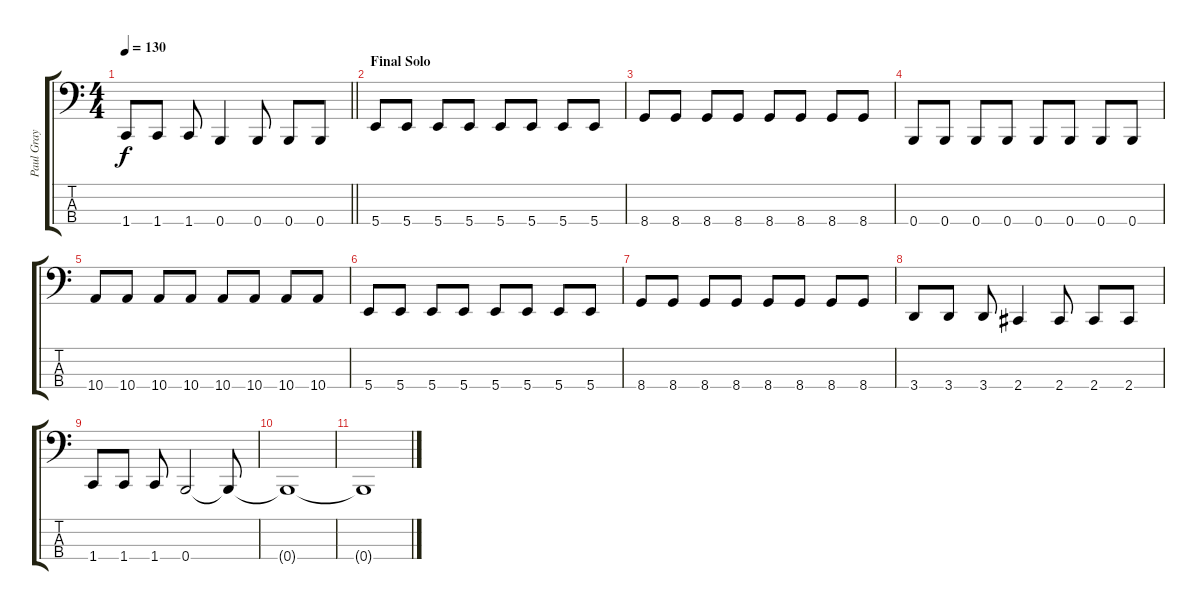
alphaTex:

\track ("Paul Gray" "Paul Gray") {instrument electricbassfinger}
\staff {score tabs}
\tuning (E2 B1 Gb1 B0) {hide}
\ts (4 4)
\tempo 130
\clef f4
\barLineRight lightlight
\ks c
1.4.8{dy f} 1.4.8 1.4.8 0.4.4 0.4.8 0.4.8 0.4.8 |
\section ("" "Final Solo")
5.4.8 5.4.8 5.4.8 5.4.8 5.4.8 5.4.8 5.4.8 5.4.8 |
8.4.8 8.4.8 8.4.8 8.4.8 8.4.8 8.4.8 8.4.8 8.4.8 |
0.4.8 0.4.8 0.4.8 0.4.8 0.4.8 0.4.8 0.4.8 0.4.8 |
10.4.8 10.4.8 10.4.8 10.4.8 10.4.8 10.4.8 10.4.8 10.4.8 |
5.4.8 5.4.8 5.4.8 5.4.8 5.4.8 5.4.8 5.4.8 5.4.8 |
8.4.8 8.4.8 8.4.8 8.4.8 8.4.8 8.4.8 8.4.8 8.4.8 |
3.4.8 3.4.8 3.4.8 2.4.4 2.4.8 2.4.8 2.4.8 |
1.4.8 1.4.8 1.4.8 0.4.2 0.4{t}.8 |
0.4{t}.1 |
0.4{t}.1
